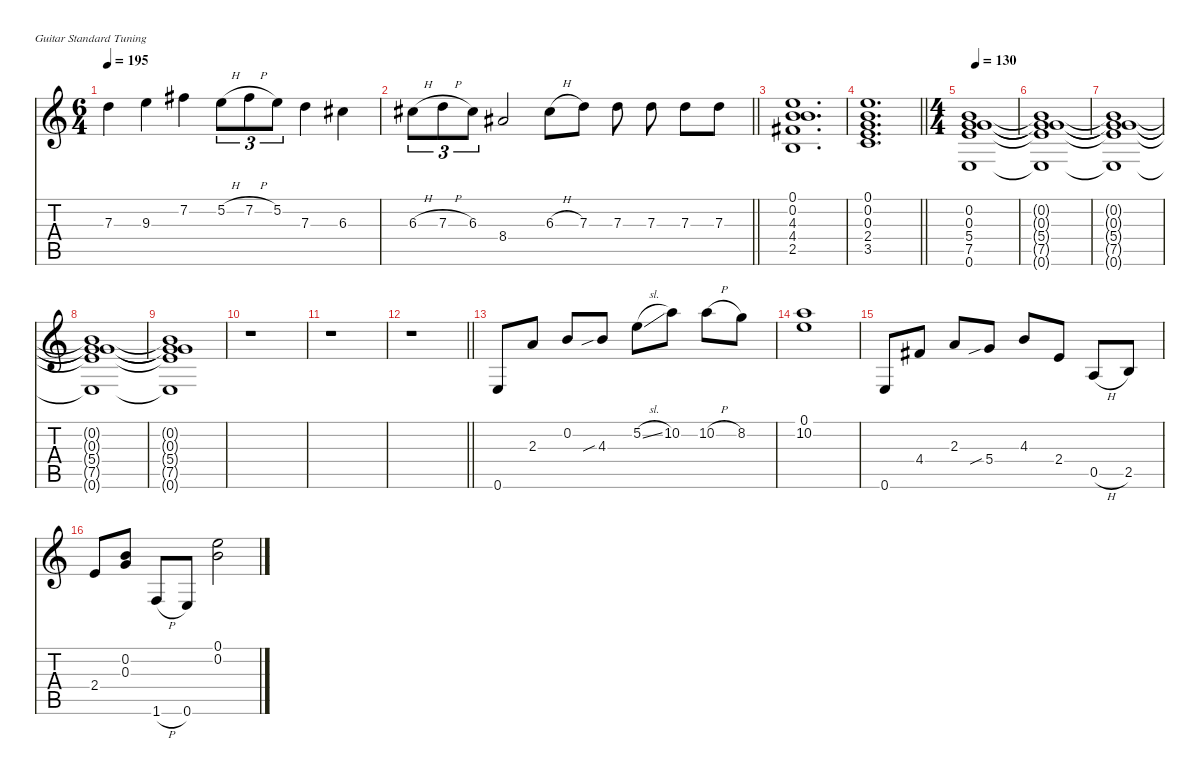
\defaultSystemsLayout 4
\hideDynamics
\bracketExtendMode nobrackets
\singleTrackTrackNamePolicy hidden
\multiTrackTrackNamePolicy hidden
\firstSystemTrackNameMode fullname
\firstSystemTrackNameOrientation horizontal
\otherSystemsTrackNameOrientation horizontal
\track ("Guitar 1" "dist.guit.") {mute instrument distortionguitar}
\staff {score tabs}
\tuning (E4 B3 G3 D3 A2 E2)
\ts (6 4)
\tempo 195
\clef g2
\ks c
7.3.4{dy f beam Down} 9.3.4{beam Down} 7.2{acc #}.4{beam Down} 5.2{h}.8{tu (3 2) beam Down} 7.2{h acc #}.8{tu (3 2) beam Down} 5.2.8{tu (3 2) beam Down} 7.3.4{beam Down} 6.3{acc #}.4{beam Down} |
\barLineRight lightlight
6.3{h acc #}.8{tu (3 2) beam Down} 7.3{h}.8{tu (3 2) beam Down} 6.3{acc #}.8{tu (3 2) beam Down} 8.4{acc #}.2{beam Up} 6.3{h acc #}.8{beam Down} 7.3.8{beam Down} 7.3.8{beam Down beam split} 7.3.8{beam Down} 7.3.8{beam Down} 7.3.8{beam Down} |
(0.2 2.5 4.4{acc #} 4.3 0.1).1{d beam Up} |
\barLineRight lightlight
(0.3 0.1 0.2 2.4 3.5).1{d beam Up} |
\ts (4 4)
\beaming (8 2 2 2 2)
\tempo 130
(0.6 7.5 5.4 0.2 0.3).1{beam Up} |
(0.2{t} 0.3{t} 5.4{t} 7.5{t} 0.6{t}).1{beam Up} |
(0.2{t} 0.3{t} 5.4{t} 7.5{t} 0.6{t}).1{beam Up} |
(0.2{t} 0.3{t} 5.4{t} 7.5{t} 0.6{t}).1{beam Up} |
(0.2{t} 0.3{t} 5.4{t} 7.5{t} 0.6{t}).1{beam Up} |
r.1{beam Down} |
r.1{beam Down} |
\barLineRight lightlight
r.1{beam Down} |
0.6.8{instrument acousticguitarsteel beam Up} 2.3.8{beam Up} 0.2.8{beam Up} 4.3{sib}.8{beam Up} 5.2{sl}.8{beam Down} 10.2.8{beam Down} 10.2{h}.8{beam Down} 8.2.8{beam Down} |
(0.1 10.2).1{beam Down} |
0.6.8{beam Up} 4.4{acc #}.8{beam Up} 2.3.8{beam Up} 5.4{sib}.8{beam Up} 4.3.8{beam Up} 2.4.8{beam Up} 0.5{h}.8{beam Up} 2.5.8{beam Up} |
2.4.8{beam Up} (0.2 0.3).8{beam Up} 1.6{h}.8{beam Up} 0.6.8{beam Up} (0.1 0.2).2{beam Down}
